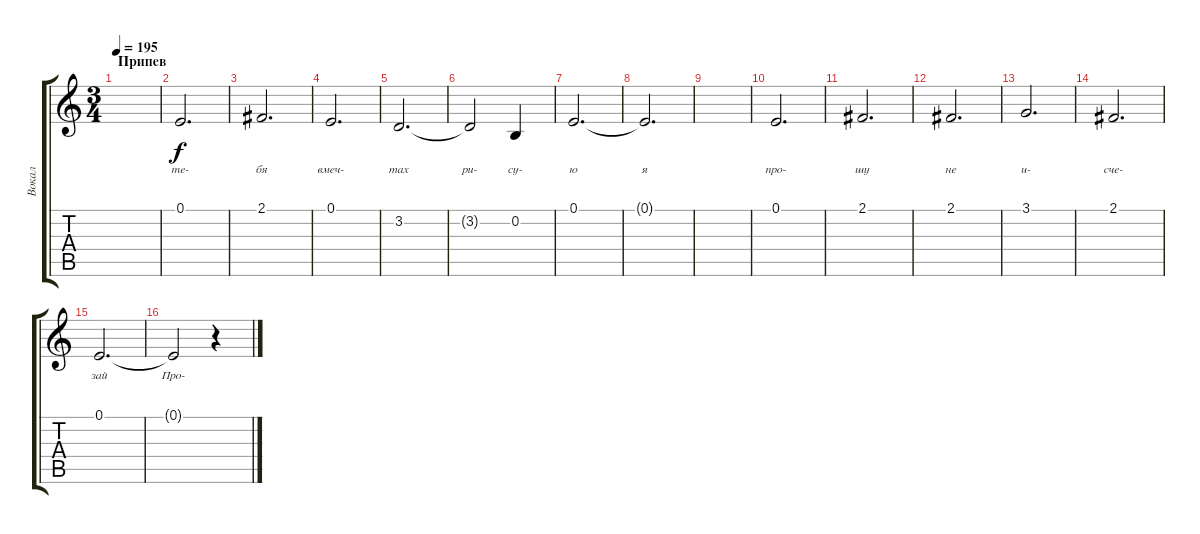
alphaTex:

\track ("Вокал" "Вокал") {instrument lead2sawtooth}
\staff {score tabs}
\tuning (E4 B3 G3 D3 A2 E2) {hide}
\ts (3 4)
\section ("" "Припев")
\tempo 195
\clef g2
\ks c
|
0.1.2{d lyrics (0 "те-") lyrics (1 "") lyrics (2 "") lyrics (3 "") lyrics (4 "")} |
2.1.2{d lyrics (0 "бя") lyrics (1 "") lyrics (2 "") lyrics (3 "") lyrics (4 "")} |
0.1.2{d lyrics (0 "вмеч-") lyrics (1 "") lyrics (2 "") lyrics (3 "") lyrics (4 "")} |
3.2.2{d lyrics (0 "тах") lyrics (1 "") lyrics (2 "") lyrics (3 "") lyrics (4 "")} |
3.2{t}.2{lyrics (0 "ри-") lyrics (1 "") lyrics (2 "") lyrics (3 "") lyrics (4 "")} 0.2.4{lyrics (0 "су-") lyrics (1 "") lyrics (2 "") lyrics (3 "") lyrics (4 "")} |
0.1.2{d lyrics (0 "ю") lyrics (1 "") lyrics (2 "") lyrics (3 "") lyrics (4 "")} |
0.1{t}.2{d lyrics (0 "я") lyrics (1 "") lyrics (2 "") lyrics (3 "") lyrics (4 "")} |
|
0.1.2{d lyrics (0 "про-") lyrics (1 "") lyrics (2 "") lyrics (3 "") lyrics (4 "")} |
2.1.2{d lyrics (0 "шу") lyrics (1 "") lyrics (2 "") lyrics (3 "") lyrics (4 "")} |
2.1.2{d lyrics (0 "не") lyrics (1 "") lyrics (2 "") lyrics (3 "") lyrics (4 "")} |
3.1.2{d lyrics (0 "и-") lyrics (1 "") lyrics (2 "") lyrics (3 "") lyrics (4 "")} |
2.1.2{d lyrics (0 "сче-") lyrics (1 "") lyrics (2 "") lyrics (3 "") lyrics (4 "")} |
0.1.2{d lyrics (0 "зай") lyrics (1 "") lyrics (2 "") lyrics (3 "") lyrics (4 "")} |
0.1{t}.2{lyrics (0 "Про-") lyrics (1 "") lyrics (2 "") lyrics (3 "") lyrics (4 "")} r.4
